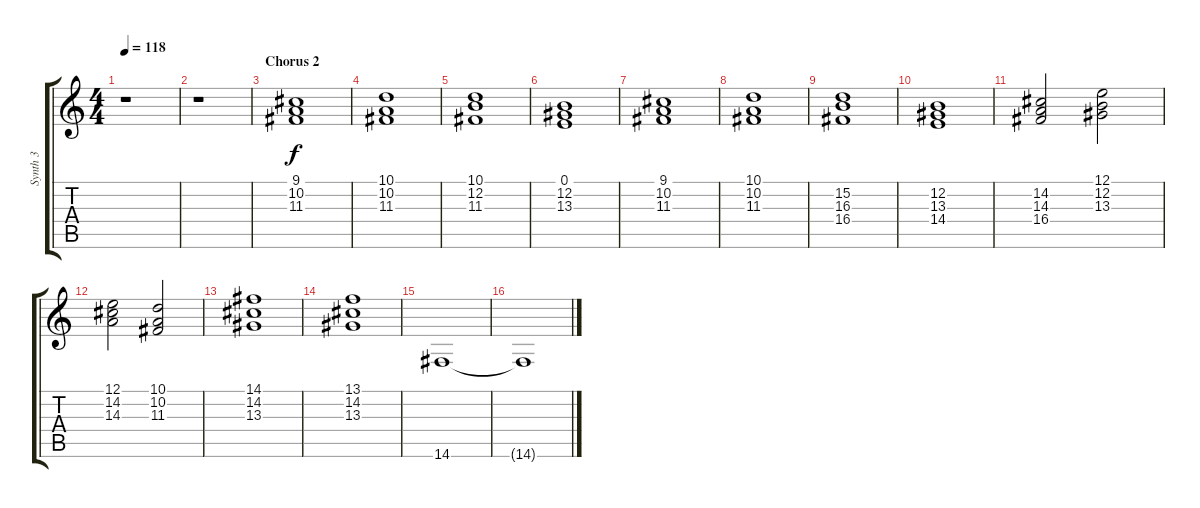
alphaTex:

\track ("Synth 3" "Synth 3") {instrument pad8sweep}
\staff {score tabs}
\tuning (E4 B3 G3 D3 A2 E2) {hide}
\ts (4 4)
\tempo 118
\clef g2
\ks c
r.1{dy mf} |
r.1 |
\section ("" "Chorus 2")
(9.1 10.2 11.3).1{dy f} |
(10.1 10.2 11.3).1 |
(10.1 12.2 11.3).1 |
(0.1 12.2 13.3).1 |
(9.1 10.2 11.3).1 |
(10.1 10.2 11.3).1 |
(15.2 16.3 16.4).1 |
(12.2 13.3 14.4).1 |
(14.2 14.3 16.4).2 (12.1 12.2 13.3).2 |
(12.1 14.2 14.3).2 (10.1 10.2 11.3).2 |
(14.1 14.2 13.3).1 |
(13.1 14.2 13.3).1 |
14.6.1 |
14.6{t}.1
